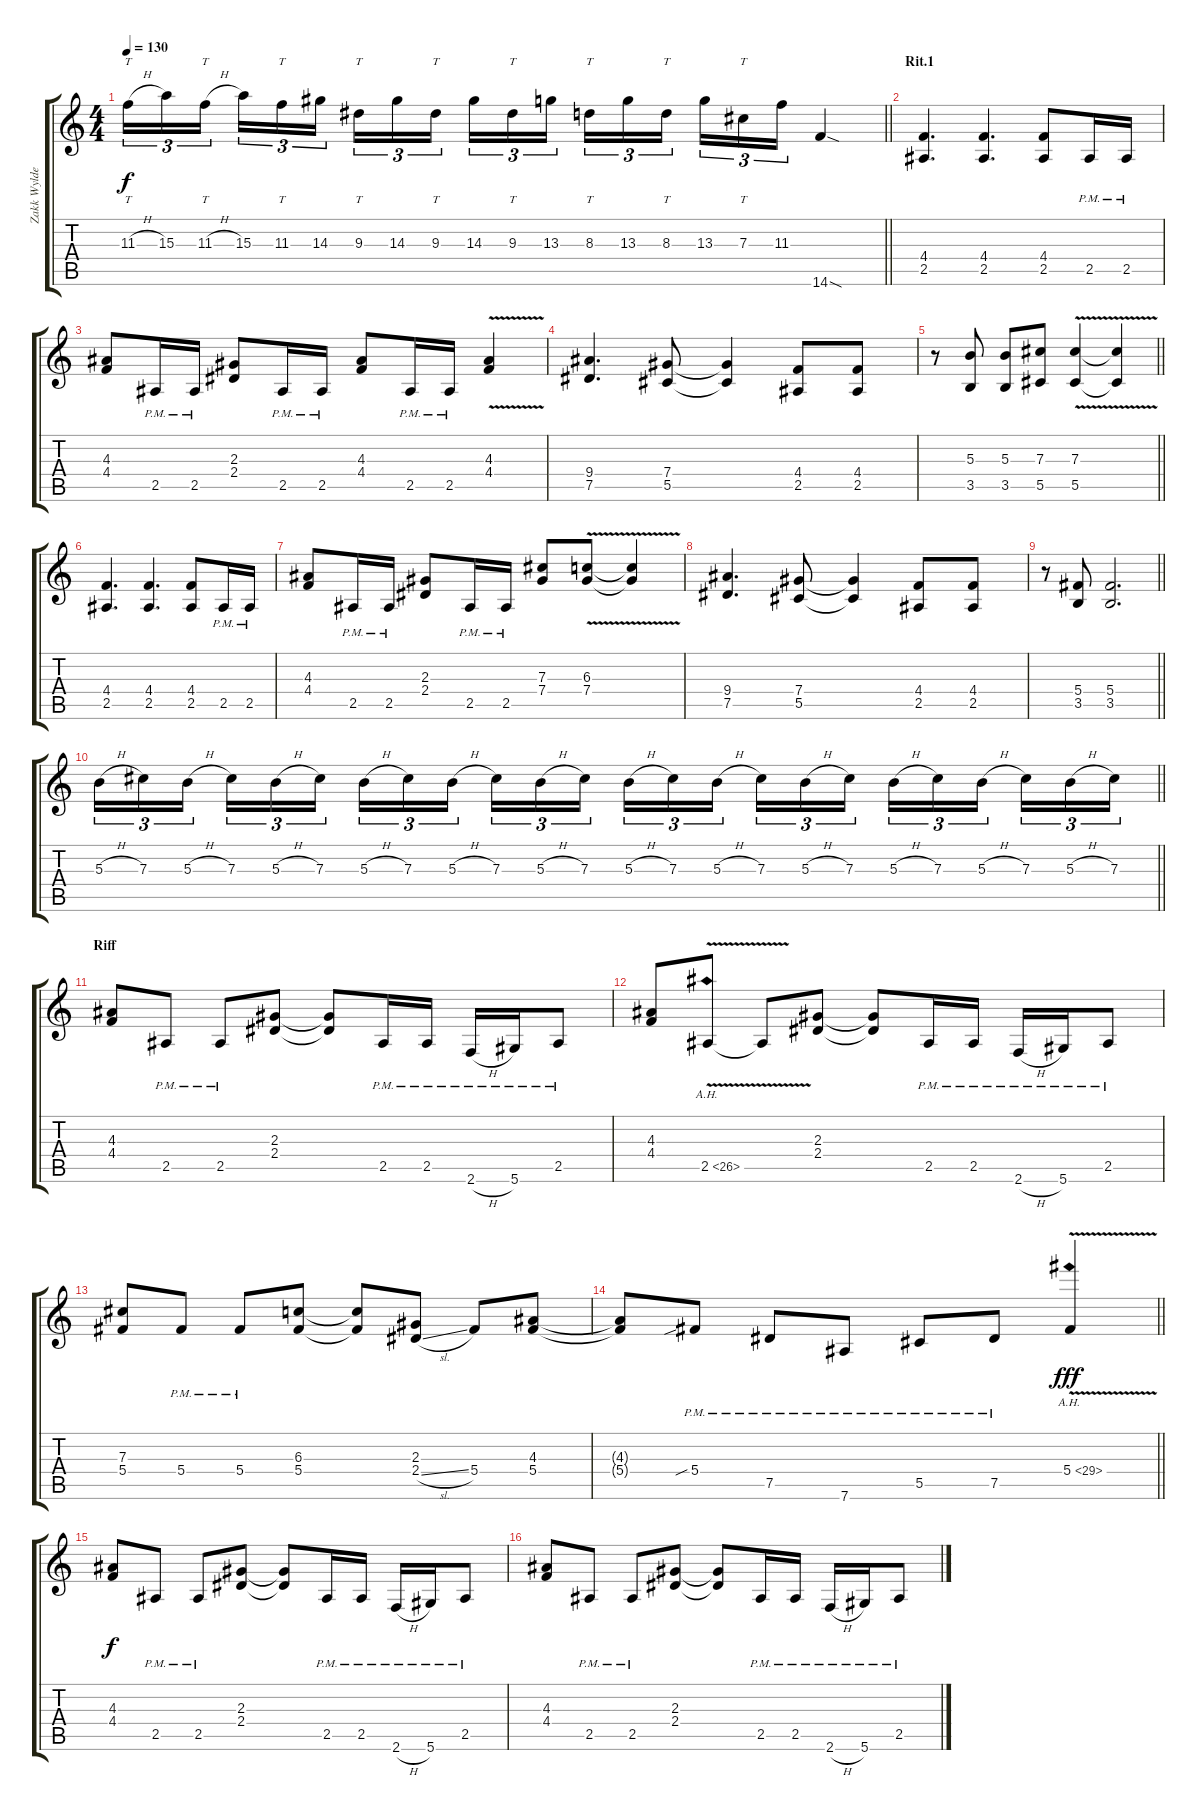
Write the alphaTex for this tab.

\track ("Zakk Wylde" "Zakk Wylde") {instrument overdrivenguitar}
\staff {score tabs}
\tuning (Eb4 Bb3 Gb3 Db3 Ab2 Eb2) {hide}
\ts (4 4)
\tempo 130
\clef g2
\barLineRight lightlight
\ks c
11.3{h}.16{tt tu (3 2) dy f} 15.3.16{tu (3 2)} 11.3{h}.16{tt tu (3 2) beam splitsecondary} 15.3.16{tu (3 2)} 11.3.16{tt tu (3 2)} 14.3.16{tu (3 2)} 9.3.16{tt tu (3 2)} 14.3.16{tu (3 2)} 9.3.16{tt tu (3 2) beam splitsecondary} 14.3.16{tu (3 2)} 9.3.16{tt tu (3 2)} 13.3.16{tu (3 2)} 8.3.16{tt tu (3 2)} 13.3.16{tu (3 2)} 8.3.16{tt tu (3 2) beam splitsecondary} 13.3.16{tu (3 2)} 7.3.16{tt tu (3 2)} 11.3.16{tu (3 2)} 14.6{sod}.4 |
\section ("" "Rit.1")
(4.4 2.5).4{d} (4.4 2.5).4{d} (4.4 2.5).8 2.5{pm}.16 2.5{pm}.16 |
(4.3 4.4).8 2.5{pm}.16 2.5{pm}.16 (2.3 2.4).8 2.5{pm}.16 2.5{pm}.16 (4.3 4.4).8 2.5{pm}.16 2.5{pm}.16 (4.3{v} 4.4{v}).4 |
(9.4 7.5).4{d} (7.4 5.5).8 (7.4{t} 5.5{t}).4 (4.4 2.5).8 (4.4 2.5).8 |
\barLineRight lightlight
r.8 (5.3 3.5).8 (5.3 3.5).8 (7.3 5.5).8 (7.3{v} 5.5{v}).4 (7.3{t} 5.5{t}).4 |
\section ("" "")
(4.4 2.5).4{d} (4.4 2.5).4{d} (4.4 2.5).8 2.5{pm}.16 2.5{pm}.16 |
(4.3 4.4).8 2.5{pm}.16 2.5{pm}.16 (2.3 2.4).8 2.5{pm}.16 2.5{pm}.16 (7.3 7.4).8 (6.3{v} 7.4{v}).8 (6.3{t} 7.4{t}).4 |
(9.4 7.5).4{d} (7.4 5.5).8 (7.4{t} 5.5{t}).4 (4.4 2.5).8 (4.4 2.5).8 |
\barLineRight lightlight
r.8 (5.4 3.5).8 (5.4 3.5).2{d} |
\barLineRight lightlight
5.3{h}.16{tu (3 2)} 7.3.16{tu (3 2)} 5.3{h}.16{tu (3 2) beam splitsecondary} 7.3.16{tu (3 2)} 5.3{h}.16{tu (3 2)} 7.3.16{tu (3 2)} 5.3{h}.16{tu (3 2)} 7.3.16{tu (3 2)} 5.3{h}.16{tu (3 2) beam splitsecondary} 7.3.16{tu (3 2)} 5.3{h}.16{tu (3 2)} 7.3.16{tu (3 2)} 5.3{h}.16{tu (3 2)} 7.3.16{tu (3 2)} 5.3{h}.16{tu (3 2) beam splitsecondary} 7.3.16{tu (3 2)} 5.3{h}.16{tu (3 2)} 7.3.16{tu (3 2)} 5.3{h}.16{tu (3 2)} 7.3.16{tu (3 2)} 5.3{h}.16{tu (3 2) beam splitsecondary} 7.3.16{tu (3 2)} 5.3{h}.16{tu (3 2)} 7.3.16{tu (3 2)} |
\section ("" "Riff")
(4.3 4.4).8 2.5{pm}.8 2.5{pm}.8 (2.3 2.4).8 (2.3{t} 2.4{t}).8 2.5{pm}.16 2.5{pm}.16 2.6{h pm}.16 5.6{pm}.16 2.5{pm}.8 |
(4.3 4.4).8 2.5{ah 24 v}.8 2.5{t}.8 (2.3 2.4).8 (2.3{t} 2.4{t}).8 2.5{pm}.16 2.5{pm}.16 2.6{h pm}.16 5.6{pm}.16 2.5{pm}.8 |
(7.3 5.4).8 5.4{pm}.8 5.4{pm}.8 (6.3 5.4).8 (6.3{t} 5.4{t}).8 (2.3 2.4{sl}).8 5.4.8 (4.3 5.4).8 |
\barLineRight lightlight
(4.3{t} 5.4{t}).8 5.4{sib pm}.8 7.5{pm}.8 7.6{pm}.8 5.5{pm}.8 7.5{pm}.8 5.4{ah 24 v}.4{dy fff} |
\section ("" "")
(4.3 4.4).8{dy f} 2.5{pm}.8 2.5{pm}.8 (2.3 2.4).8 (2.3{t} 2.4{t}).8 2.5{pm}.16 2.5{pm}.16 2.6{h pm}.16 5.6{pm}.16 2.5{pm}.8 |
(4.3 4.4).8 2.5{pm}.8 2.5{pm}.8 (2.3 2.4).8 (2.3{t} 2.4{t}).8 2.5{pm}.16 2.5{pm}.16 2.6{h pm}.16 5.6{pm}.16 2.5{pm}.8
